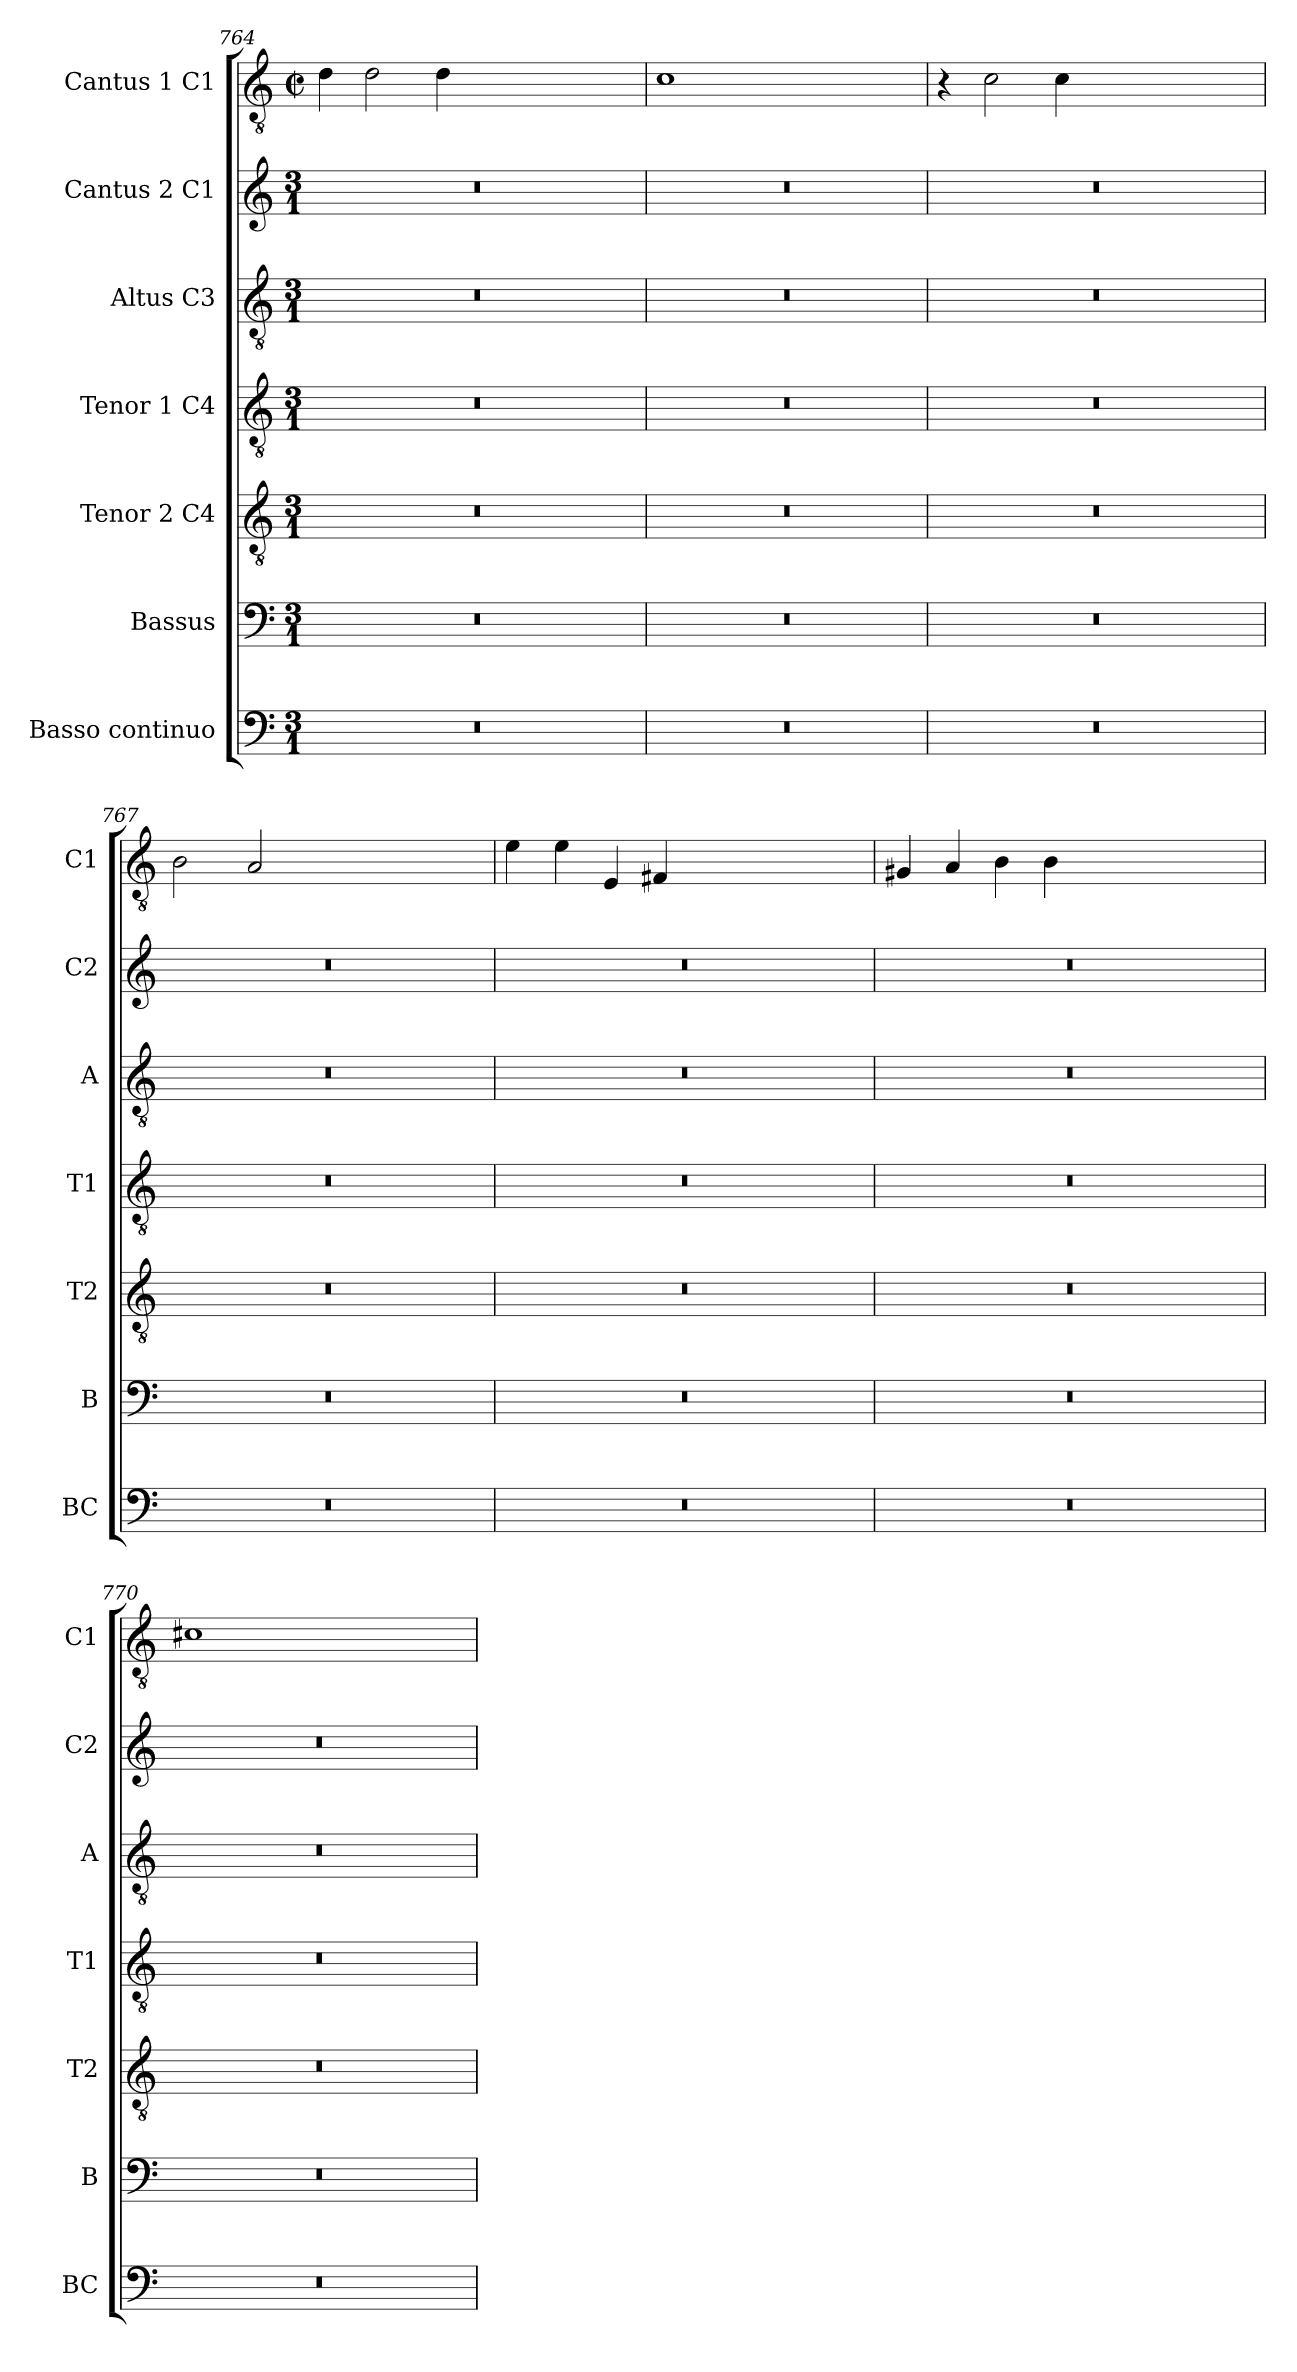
**kern	**kern	**kern	**kern	**kern	**kern	**kern
*part7	*part6	*part5	*part4	*part3	*part2	*part1
*staff7	*staff6	*staff5	*staff4	*staff3	*staff2	*staff1
*I"Basso continuo	*I"Bassus	*I"Tenor 2 C4	*I"Tenor 1 C4	*I"Altus C3	*I"Cantus 2 C1	*I"Cantus 1 C1
*I'BC	*I'B	*I'T2	*I'T1	*I'A	*I'C2	*I'C1
*clefF4	*clefF4	*clefGv2	*clefGv2	*clefGv2	*clefG2	*clefGv2
*ITrd7c12	*	*	*	*	*	*
*k[]	*k[]	*k[]	*k[]	*k[]	*k[]	*k[]
*C:	*C:	*C:	*C:	*C:	*C:	*C:
*M3/1	*M3/1	*M3/1	*M3/1	*M3/1	*M3/1	*M2/2
*	*	*	*	*	*	*met(c|)
=764	=764	=764	=764	=764	=764	=764
0.r	0.r	0.r	0.r	0.r	0.r	4d\
.	.	.	.	.	.	2d\
.	.	.	.	.	.	4d\
.	.	.	.	.	.	0ryy
!!LO:LB:g=z
=765	=765	=765	=765	=765	=765	=765
0.r	0.r	0.r	0.r	0.r	0.r	1c
.	.	.	.	.	.	0ryy
=766	=766	=766	=766	=766	=766	=766
0.r	0.r	0.r	0.r	0.r	0.r	4r
.	.	.	.	.	.	2c\
.	.	.	.	.	.	4c\
.	.	.	.	.	.	0ryy
=767	=767	=767	=767	=767	=767	=767
0.r	0.r	0.r	0.r	0.r	0.r	2B\
.	.	.	.	.	.	2A/
.	.	.	.	.	.	0ryy
=768	=768	=768	=768	=768	=768	=768
0.r	0.r	0.r	0.r	0.r	0.r	4e\
.	.	.	.	.	.	4e\
.	.	.	.	.	.	4E/
.	.	.	.	.	.	4F#X/
.	.	.	.	.	.	0ryy
=769	=769	=769	=769	=769	=769	=769
0.r	0.r	0.r	0.r	0.r	0.r	4G#X/
.	.	.	.	.	.	4A/
.	.	.	.	.	.	4B\
.	.	.	.	.	.	4B\
.	.	.	.	.	.	0ryy
=770	=770	=770	=770	=770	=770	=770
0.r	0.r	0.r	0.r	0.r	0.r	1c#X
.	.	.	.	.	.	0ryy
=	=	=	=	=	=	=
*-	*-	*-	*-	*-	*-	*-
